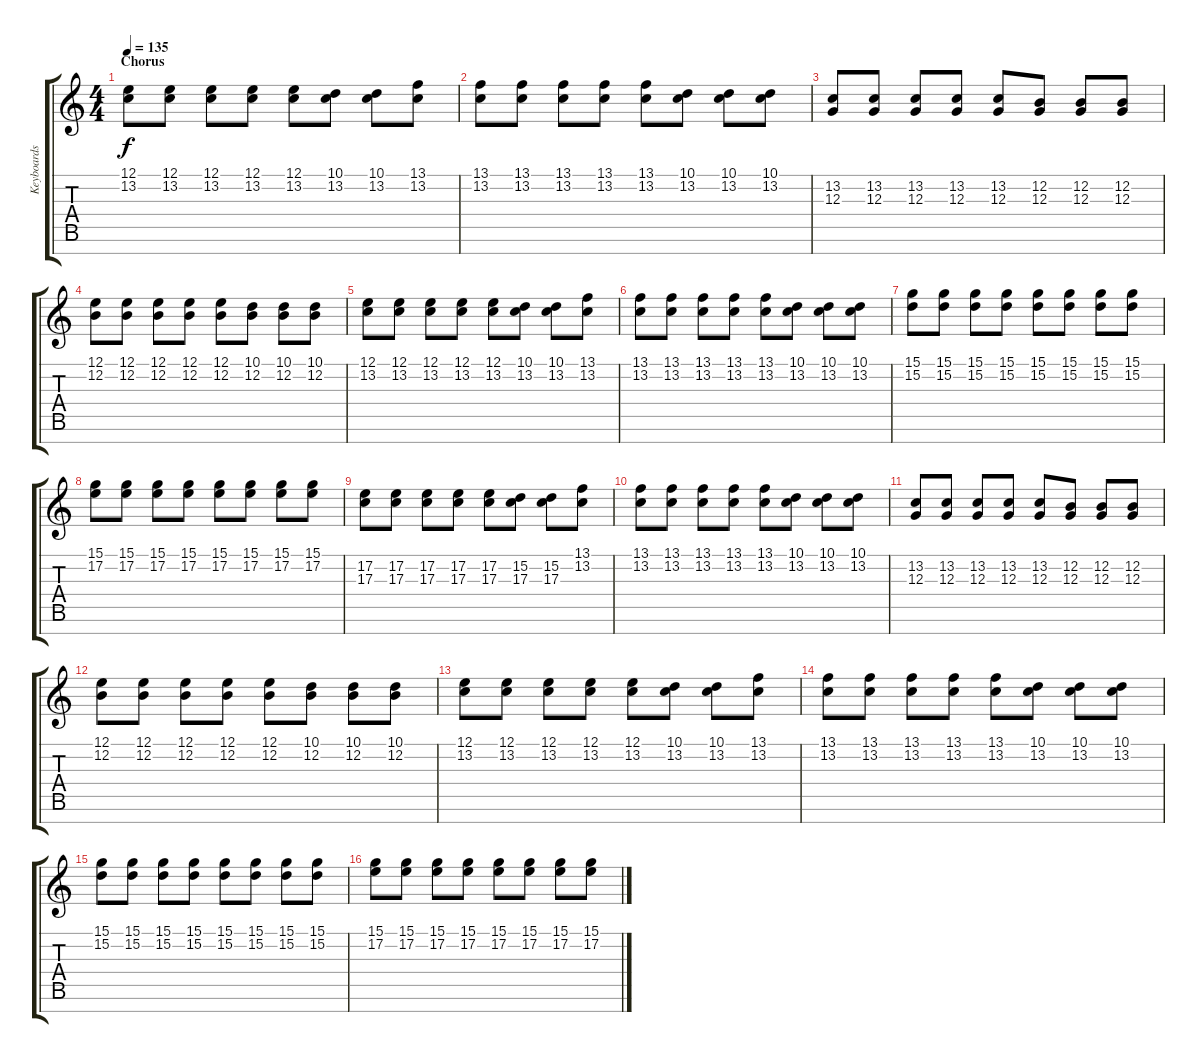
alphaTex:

\track ("Keyboards" "Keyboards") {instrument lead1square}
\staff {score tabs}
\tuning (E4 B3 G3 D3 A2 E2 B1) {hide}
\ts (4 4)
\section ("" "Chorus")
\tempo 135
\clef g2
\ks c
(12.1 13.2).8{dy f} (12.1 13.2).8 (12.1 13.2).8 (12.1 13.2).8 (12.1 13.2).8 (10.1 13.2).8 (10.1 13.2).8 (13.1 13.2).8 |
(13.1 13.2).8 (13.1 13.2).8 (13.1 13.2).8 (13.1 13.2).8 (13.1 13.2).8 (10.1 13.2).8 (10.1 13.2).8 (10.1 13.2).8 |
(13.2 12.3).8 (13.2 12.3).8 (13.2 12.3).8 (13.2 12.3).8 (13.2 12.3).8 (12.2 12.3).8 (12.2 12.3).8 (12.2 12.3).8 |
(12.1 12.2).8 (12.1 12.2).8 (12.1 12.2).8 (12.1 12.2).8 (12.1 12.2).8 (10.1 12.2).8 (10.1 12.2).8 (10.1 12.2).8 |
(12.1 13.2).8 (12.1 13.2).8 (12.1 13.2).8 (12.1 13.2).8 (12.1 13.2).8 (10.1 13.2).8 (10.1 13.2).8 (13.1 13.2).8 |
(13.1 13.2).8 (13.1 13.2).8 (13.1 13.2).8 (13.1 13.2).8 (13.1 13.2).8 (10.1 13.2).8 (10.1 13.2).8 (10.1 13.2).8 |
(15.1 15.2).8 (15.1 15.2).8 (15.1 15.2).8 (15.1 15.2).8 (15.1 15.2).8 (15.1 15.2).8 (15.1 15.2).8 (15.1 15.2).8 |
(15.1 17.2).8 (15.1 17.2).8 (15.1 17.2).8 (15.1 17.2).8 (15.1 17.2).8 (15.1 17.2).8 (15.1 17.2).8 (15.1 17.2).8 |
(17.2 17.3).8 (17.2 17.3).8 (17.2 17.3).8 (17.2 17.3).8 (17.2 17.3).8 (15.2 17.3).8 (15.2 17.3).8 (13.1 13.2).8 |
(13.1 13.2).8 (13.1 13.2).8 (13.1 13.2).8 (13.1 13.2).8 (13.1 13.2).8 (10.1 13.2).8 (10.1 13.2).8 (10.1 13.2).8 |
(13.2 12.3).8 (13.2 12.3).8 (13.2 12.3).8 (13.2 12.3).8 (13.2 12.3).8 (12.2 12.3).8 (12.2 12.3).8 (12.2 12.3).8 |
(12.1 12.2).8 (12.1 12.2).8 (12.1 12.2).8 (12.1 12.2).8 (12.1 12.2).8 (10.1 12.2).8 (10.1 12.2).8 (10.1 12.2).8 |
(12.1 13.2).8 (12.1 13.2).8 (12.1 13.2).8 (12.1 13.2).8 (12.1 13.2).8 (10.1 13.2).8 (10.1 13.2).8 (13.1 13.2).8 |
(13.1 13.2).8 (13.1 13.2).8 (13.1 13.2).8 (13.1 13.2).8 (13.1 13.2).8 (10.1 13.2).8 (10.1 13.2).8 (10.1 13.2).8 |
(15.1 15.2).8 (15.1 15.2).8 (15.1 15.2).8 (15.1 15.2).8 (15.1 15.2).8 (15.1 15.2).8 (15.1 15.2).8 (15.1 15.2).8 |
(15.1 17.2).8 (15.1 17.2).8 (15.1 17.2).8 (15.1 17.2).8 (15.1 17.2).8 (15.1 17.2).8 (15.1 17.2).8 (15.1 17.2).8
